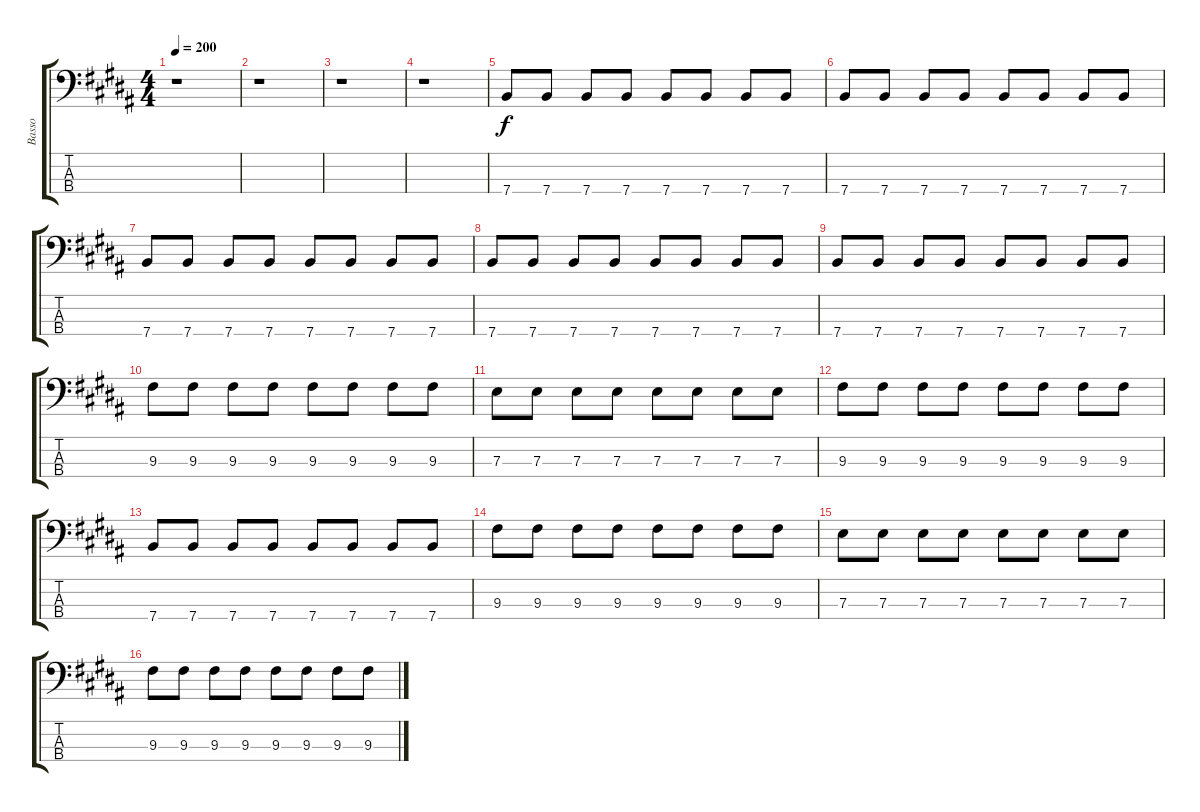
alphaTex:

\track ("Basso" "Basso") {instrument electricbasspick}
\staff {score tabs}
\tuning (G2 D2 A1 E1) {hide}
\ts (4 4)
\tempo 200
\clef f4
\ks b
r.1{dy f instrument electricbasspick} |
r.1 |
r.1 |
r.1 |
7.4.8 7.4.8 7.4.8 7.4.8 7.4.8 7.4.8 7.4.8 7.4.8 |
7.4.8 7.4.8 7.4.8 7.4.8 7.4.8 7.4.8 7.4.8 7.4.8 |
7.4.8 7.4.8 7.4.8 7.4.8 7.4.8 7.4.8 7.4.8 7.4.8 |
7.4.8 7.4.8 7.4.8 7.4.8 7.4.8 7.4.8 7.4.8 7.4.8 |
7.4.8 7.4.8 7.4.8 7.4.8 7.4.8 7.4.8 7.4.8 7.4.8 |
9.3.8 9.3.8 9.3.8 9.3.8 9.3.8 9.3.8 9.3.8 9.3.8 |
7.3.8 7.3.8 7.3.8 7.3.8 7.3.8 7.3.8 7.3.8 7.3.8 |
9.3.8 9.3.8 9.3.8 9.3.8 9.3.8 9.3.8 9.3.8 9.3.8 |
7.4.8 7.4.8 7.4.8 7.4.8 7.4.8 7.4.8 7.4.8 7.4.8 |
9.3.8 9.3.8 9.3.8 9.3.8 9.3.8 9.3.8 9.3.8 9.3.8 |
7.3.8 7.3.8 7.3.8 7.3.8 7.3.8 7.3.8 7.3.8 7.3.8 |
9.3.8 9.3.8 9.3.8 9.3.8 9.3.8 9.3.8 9.3.8 9.3.8
